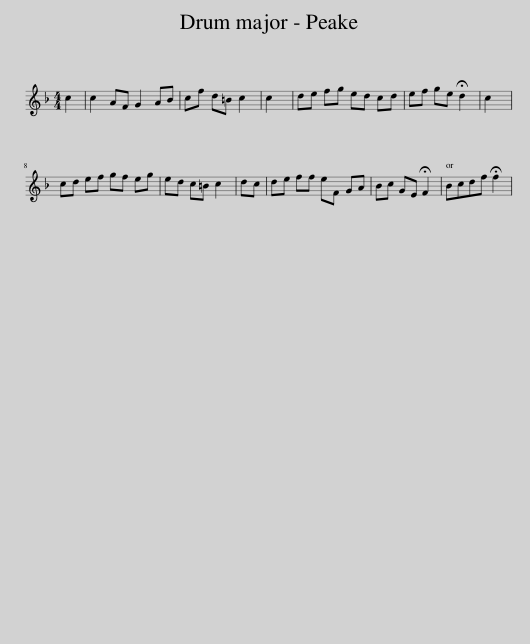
X:1
L:1/8
M:4/4
I:linebreak $
K:F
V:1 treble
V:1
 c2 | c2 AF G2 AB | cf d=B c2 | c2 | de fg ed cd | %5
 ef ge !fermata!d2 | c2 |$ cd ef gf eg | ed c=B c2 | dc | %10
 de ff eF GA | Bc GE !fermata!F2 | Bcdf !fermata!f2 | %13
